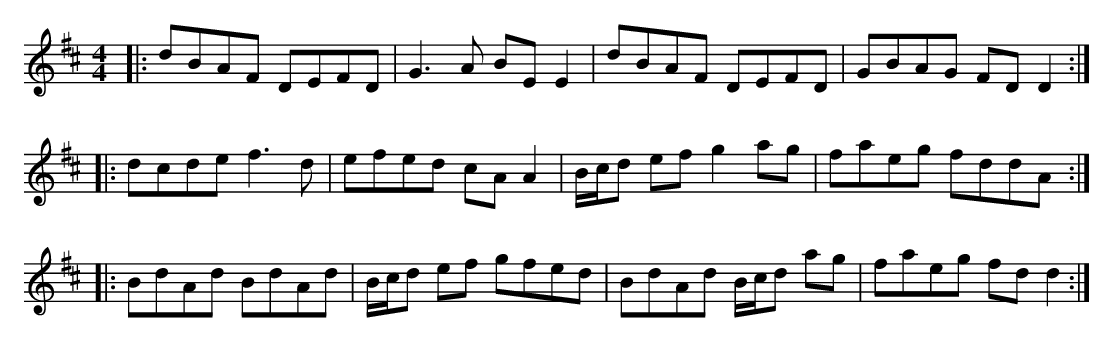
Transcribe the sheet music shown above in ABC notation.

X:1
M:4/4
K:D
|:dBAF DEFD|G3A BEE2|dBAF DEFD|GBAG FDD2:|
|:dcde f3d|efed cAA2|B/c/d ef g2ag|faeg fddA:|
|:BdAd BdAd|B/c/d ef gfed|BdAd B/c/d ag|faeg fdd2:|
